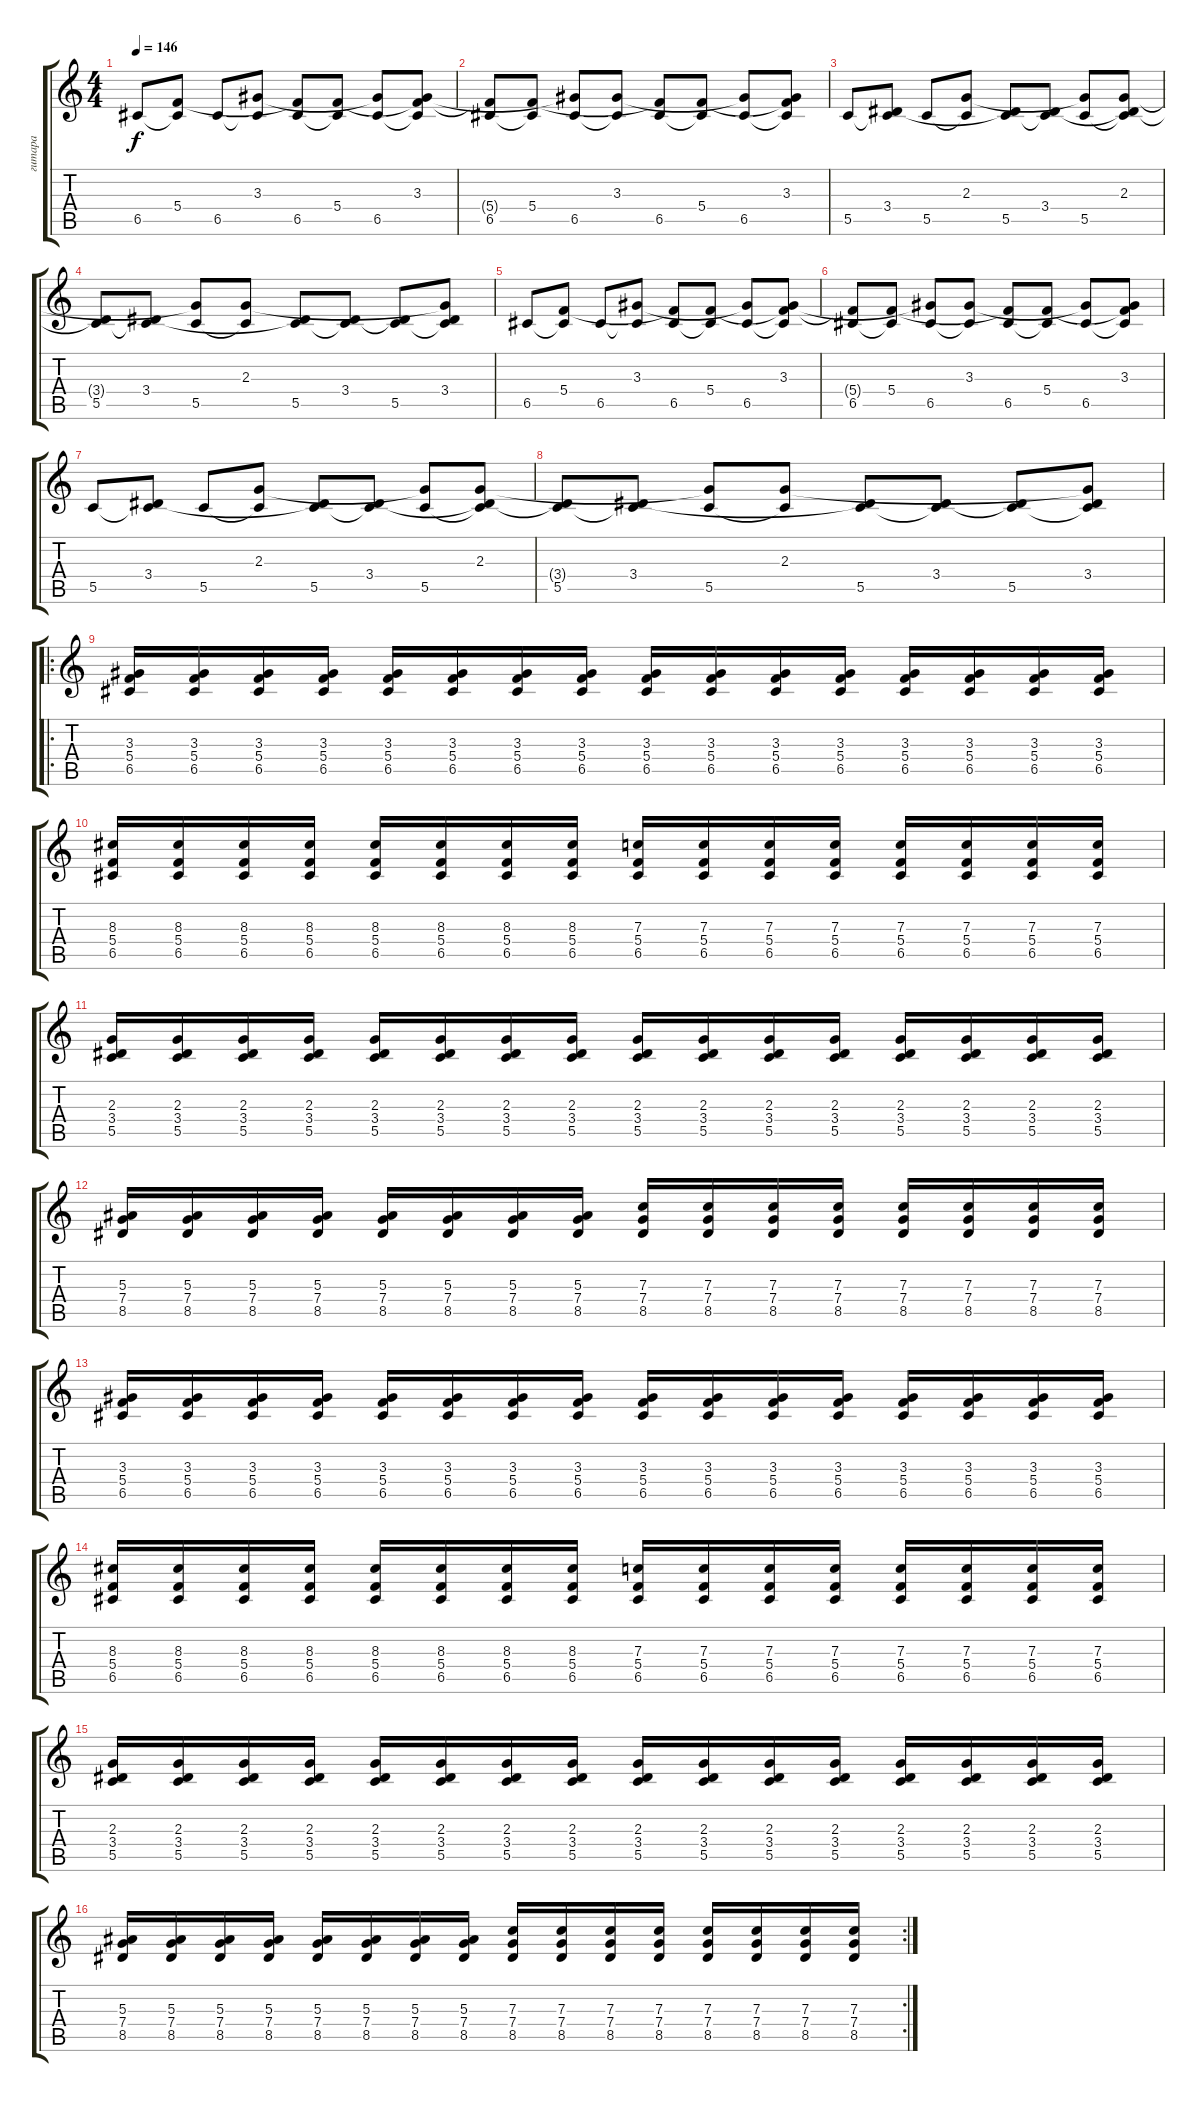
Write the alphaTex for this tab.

\track ("гитара" "гитара") {instrument distortionguitar}
\staff {score tabs}
\tuning (D4 A3 F3 C3 G2 C2) {hide}
\ts (4 4)
\tempo 146
\clef g2
\ks c
6.5.8{dy f} (5.4 6.5{t}).8 6.5.8 (3.3 6.5{t}).8 (5.4{t} 6.5).8 (5.4 6.5{t}).8 (3.3{t} 6.5).8 (3.3 5.4{t} 6.5{t}).8 |
(5.4{t} 6.5).8 (5.4 6.5{t}).8 (3.3{t} 6.5).8 (3.3 6.5{t}).8 (5.4{t} 6.5).8 (5.4 6.5{t}).8 (3.3{t} 6.5).8 (3.3 5.4{t} 6.5{t}).8 |
5.5.8 (3.4 5.5{t}).8 5.5.8 (2.3 5.5{t}).8 (3.4{t} 5.5).8 (3.4 5.5{t}).8 (2.3{t} 5.5).8 (2.3 3.4{t} 5.5{t}).8 |
(3.4{t} 5.5).8 (3.4 5.5{t}).8 (2.3{t} 5.5).8 (2.3 5.5{t}).8 (3.4{t} 5.5).8 (3.4 5.5{t}).8 (3.4{t} 5.5).8 (2.3{t} 3.4 5.5{t}).8 |
6.5.8 (5.4 6.5{t}).8 6.5.8 (3.3 6.5{t}).8 (5.4{t} 6.5).8 (5.4 6.5{t}).8 (3.3{t} 6.5).8 (3.3 5.4{t} 6.5{t}).8 |
(5.4{t} 6.5).8 (5.4 6.5{t}).8 (3.3{t} 6.5).8 (3.3 6.5{t}).8 (5.4{t} 6.5).8 (5.4 6.5{t}).8 (3.3{t} 6.5).8 (3.3 5.4{t} 6.5{t}).8 |
5.5.8 (3.4 5.5{t}).8 5.5.8 (2.3 5.5{t}).8 (3.4{t} 5.5).8 (3.4 5.5{t}).8 (2.3{t} 5.5).8 (2.3 3.4{t} 5.5{t}).8 |
(3.4{t} 5.5).8 (3.4 5.5{t}).8 (2.3{t} 5.5).8 (2.3 5.5{t}).8 (3.4{t} 5.5).8 (3.4 5.5{t}).8 (3.4{t} 5.5).8 (2.3{t} 3.4 5.5{t}).8 |
\ro
(3.3 5.4 6.5).16 (3.3 5.4 6.5).16 (3.3 5.4 6.5).16 (3.3 5.4 6.5).16 (3.3 5.4 6.5).16 (3.3 5.4 6.5).16 (3.3 5.4 6.5).16 (3.3 5.4 6.5).16 (3.3 5.4 6.5).16 (3.3 5.4 6.5).16 (3.3 5.4 6.5).16 (3.3 5.4 6.5).16 (3.3 5.4 6.5).16 (3.3 5.4 6.5).16 (3.3 5.4 6.5).16 (3.3 5.4 6.5).16 |
(8.3 5.4 6.5).16 (8.3 5.4 6.5).16 (8.3 5.4 6.5).16 (8.3 5.4 6.5).16 (8.3 5.4 6.5).16 (8.3 5.4 6.5).16 (8.3 5.4 6.5).16 (8.3 5.4 6.5).16 (7.3 5.4 6.5).16 (7.3 5.4 6.5).16 (7.3 5.4 6.5).16 (7.3 5.4 6.5).16 (7.3 5.4 6.5).16 (7.3 5.4 6.5).16 (7.3 5.4 6.5).16 (7.3 5.4 6.5).16 |
(2.3 3.4 5.5).16 (2.3 3.4 5.5).16 (2.3 3.4 5.5).16 (2.3 3.4 5.5).16 (2.3 3.4 5.5).16 (2.3 3.4 5.5).16 (2.3 3.4 5.5).16 (2.3 3.4 5.5).16 (2.3 3.4 5.5).16 (2.3 3.4 5.5).16 (2.3 3.4 5.5).16 (2.3 3.4 5.5).16 (2.3 3.4 5.5).16 (2.3 3.4 5.5).16 (2.3 3.4 5.5).16 (2.3 3.4 5.5).16 |
(5.3 7.4 8.5).16 (5.3 7.4 8.5).16 (5.3 7.4 8.5).16 (5.3 7.4 8.5).16 (5.3 7.4 8.5).16 (5.3 7.4 8.5).16 (5.3 7.4 8.5).16 (5.3 7.4 8.5).16 (7.3 7.4 8.5).16 (7.3 7.4 8.5).16 (7.3 7.4 8.5).16 (7.3 7.4 8.5).16 (7.3 7.4 8.5).16 (7.3 7.4 8.5).16 (7.3 7.4 8.5).16 (7.3 7.4 8.5).16 |
(3.3 5.4 6.5).16 (3.3 5.4 6.5).16 (3.3 5.4 6.5).16 (3.3 5.4 6.5).16 (3.3 5.4 6.5).16 (3.3 5.4 6.5).16 (3.3 5.4 6.5).16 (3.3 5.4 6.5).16 (3.3 5.4 6.5).16 (3.3 5.4 6.5).16 (3.3 5.4 6.5).16 (3.3 5.4 6.5).16 (3.3 5.4 6.5).16 (3.3 5.4 6.5).16 (3.3 5.4 6.5).16 (3.3 5.4 6.5).16 |
(8.3 5.4 6.5).16 (8.3 5.4 6.5).16 (8.3 5.4 6.5).16 (8.3 5.4 6.5).16 (8.3 5.4 6.5).16 (8.3 5.4 6.5).16 (8.3 5.4 6.5).16 (8.3 5.4 6.5).16 (7.3 5.4 6.5).16 (7.3 5.4 6.5).16 (7.3 5.4 6.5).16 (7.3 5.4 6.5).16 (7.3 5.4 6.5).16 (7.3 5.4 6.5).16 (7.3 5.4 6.5).16 (7.3 5.4 6.5).16 |
(2.3 3.4 5.5).16 (2.3 3.4 5.5).16 (2.3 3.4 5.5).16 (2.3 3.4 5.5).16 (2.3 3.4 5.5).16 (2.3 3.4 5.5).16 (2.3 3.4 5.5).16 (2.3 3.4 5.5).16 (2.3 3.4 5.5).16 (2.3 3.4 5.5).16 (2.3 3.4 5.5).16 (2.3 3.4 5.5).16 (2.3 3.4 5.5).16 (2.3 3.4 5.5).16 (2.3 3.4 5.5).16 (2.3 3.4 5.5).16 |
\rc 2
(5.3 7.4 8.5).16 (5.3 7.4 8.5).16 (5.3 7.4 8.5).16 (5.3 7.4 8.5).16 (5.3 7.4 8.5).16 (5.3 7.4 8.5).16 (5.3 7.4 8.5).16 (5.3 7.4 8.5).16 (7.3 7.4 8.5).16 (7.3 7.4 8.5).16 (7.3 7.4 8.5).16 (7.3 7.4 8.5).16 (7.3 7.4 8.5).16 (7.3 7.4 8.5).16 (7.3 7.4 8.5).16 (7.3 7.4 8.5).16
